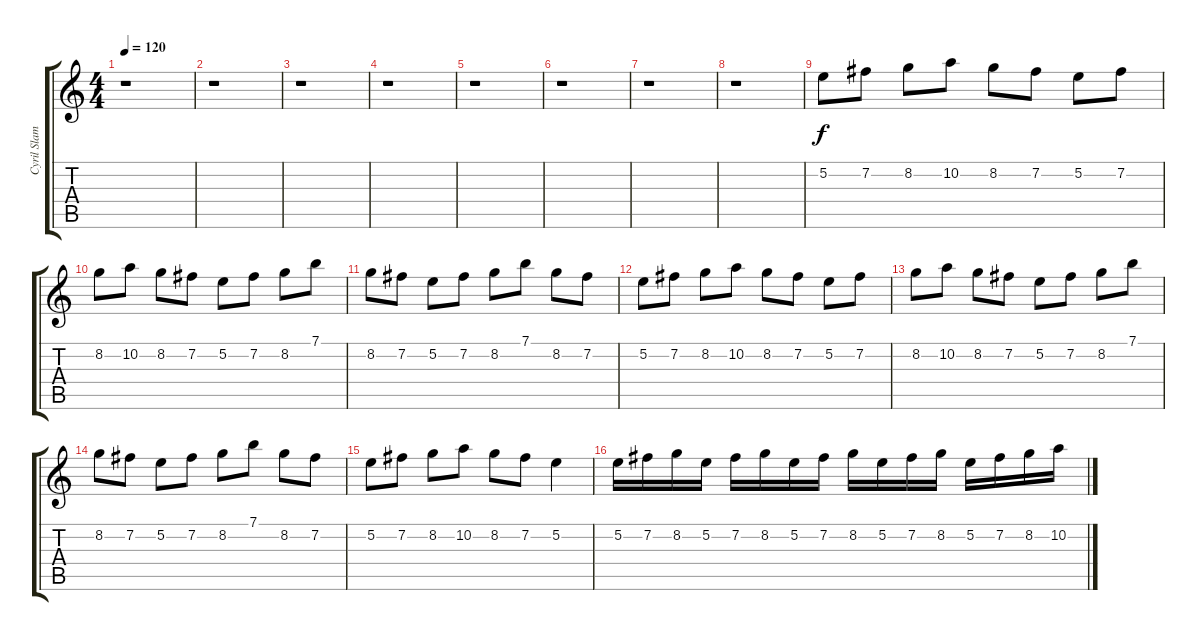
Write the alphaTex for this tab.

\track ("Cyril Slama" "Cyril Slam") {instrument overdrivenguitar}
\staff {score tabs}
\tuning (E4 B3 G3 D3 A2 E2) {hide}
\ts (4 4)
\tempo 120
\clef g2
\ks c
r.1{dy f instrument overdrivenguitar} |
r.1 |
r.1 |
r.1 |
r.1 |
r.1 |
r.1 |
r.1 |
5.2.8 7.2.8 8.2.8 10.2.8 8.2.8 7.2.8 5.2.8 7.2.8 |
8.2.8 10.2.8 8.2.8 7.2.8 5.2.8 7.2.8 8.2.8 7.1.8 |
8.2.8 7.2.8 5.2.8 7.2.8 8.2.8 7.1.8 8.2.8 7.2.8 |
5.2.8 7.2.8 8.2.8 10.2.8 8.2.8 7.2.8 5.2.8 7.2.8 |
8.2.8 10.2.8 8.2.8 7.2.8 5.2.8 7.2.8 8.2.8 7.1.8 |
8.2.8 7.2.8 5.2.8 7.2.8 8.2.8 7.1.8 8.2.8 7.2.8 |
5.2.8 7.2.8 8.2.8 10.2.8 8.2.8 7.2.8 5.2.4 |
5.2.16 7.2.16 8.2.16 5.2.16 7.2.16 8.2.16 5.2.16 7.2.16 8.2.16 5.2.16 7.2.16 8.2.16 5.2.16 7.2.16 8.2.16 10.2.16
